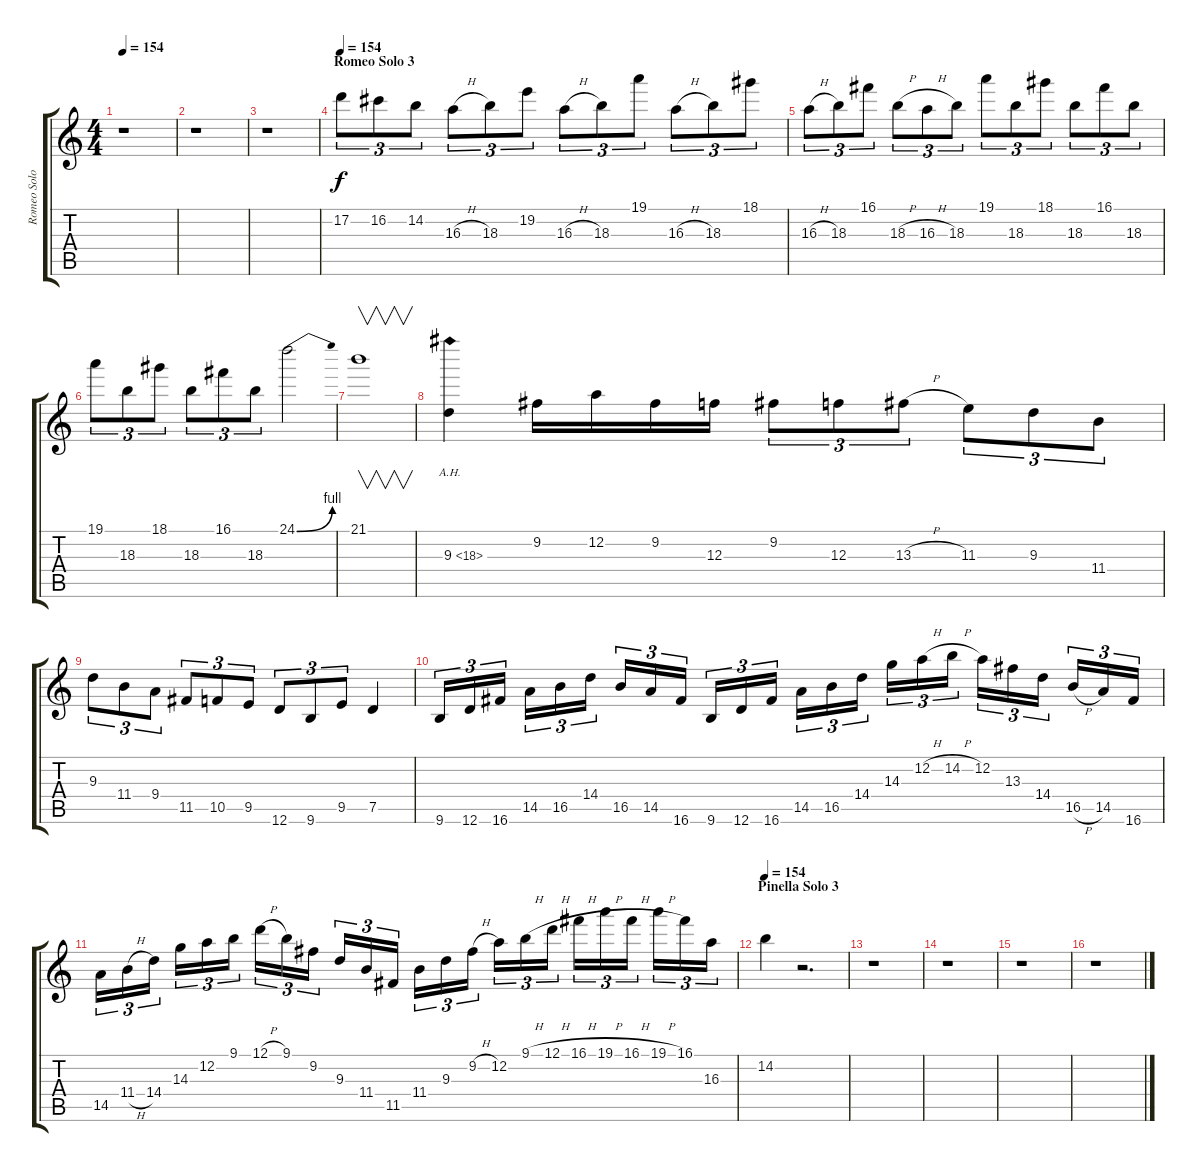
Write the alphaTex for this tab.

\track ("Romeo Solo" "Romeo Solo") {instrument distortionguitar}
\staff {score tabs}
\tuning (D4 A3 F3 C3 G2 D2) {hide}
\ts (4 4)
\tempo 154
\clef g2
\ks c
r.1{dy f} |
r.1 |
r.1 |
\section ("" "Romeo Solo 3")
\tempo 154
17.2.8{tu (3 2)} 16.2.8{tu (3 2)} 14.2.8{tu (3 2)} 16.3{h}.8{tu (3 2)} 18.3.8{tu (3 2)} 19.2.8{tu (3 2)} 16.3{h}.8{tu (3 2)} 18.3.8{tu (3 2)} 19.1.8{tu (3 2)} 16.3{h}.8{tu (3 2)} 18.3.8{tu (3 2)} 18.1.8{tu (3 2)} |
16.3{h}.8{tu (3 2)} 18.3.8{tu (3 2)} 16.1.8{tu (3 2)} 18.3{h}.8{tu (3 2)} 16.3{h}.8{tu (3 2)} 18.3.8{tu (3 2)} 19.1.8{tu (3 2)} 18.3.8{tu (3 2)} 18.1.8{tu (3 2)} 18.3.8{tu (3 2)} 16.1.8{tu (3 2)} 18.3.8{tu (3 2)} |
19.1.8{tu (3 2)} 18.3.8{tu (3 2)} 18.1.8{tu (3 2)} 18.3.8{tu (3 2)} 16.1.8{tu (3 2)} 18.3.8{tu (3 2)} 24.1{be (bend 0 0 60 4)}.2 |
21.1.1{v} |
9.3{ah 9}.4{instrument guitarharmonics} 9.2.16{instrument distortionguitar} 12.2.16 9.2.16 12.3.16 9.2.8{tu (3 2)} 12.3.8{tu (3 2)} 13.3{h}.8{tu (3 2)} 11.3.8{tu (3 2)} 9.3.8{tu (3 2)} 11.4.8{tu (3 2)} |
9.3.8{tu (3 2)} 11.4.8{tu (3 2)} 9.4.8{tu (3 2)} 11.5.8{tu (3 2)} 10.5.8{tu (3 2)} 9.5.8{tu (3 2)} 12.6.8{tu (3 2)} 9.6.8{tu (3 2)} 9.5.8{tu (3 2)} 7.5.4 |
9.6.16{tu (3 2)} 12.6.16{tu (3 2)} 16.6.16{tu (3 2)} 14.5.16{tu (3 2)} 16.5.16{tu (3 2)} 14.4.16{tu (3 2)} 16.5.16{tu (3 2)} 14.5.16{tu (3 2)} 16.6.16{tu (3 2)} 9.6.16{tu (3 2)} 12.6.16{tu (3 2)} 16.6.16{tu (3 2)} 14.5.16{tu (3 2)} 16.5.16{tu (3 2)} 14.4.16{tu (3 2)} 14.3.16{tu (3 2)} 12.2{h}.16{tu (3 2)} 14.2{h}.16{tu (3 2)} 12.2.16{tu (3 2)} 13.3.16{tu (3 2)} 14.4.16{tu (3 2)} 16.5{h}.16{tu (3 2)} 14.5.16{tu (3 2)} 16.6.16{tu (3 2)} |
14.5.16{tu (3 2)} 11.4{h}.16{tu (3 2)} 14.4.16{tu (3 2)} 14.3.16{tu (3 2)} 12.2.16{tu (3 2)} 9.1.16{tu (3 2)} 12.1{h}.16{tu (3 2)} 9.1.16{tu (3 2)} 9.2.16{tu (3 2)} 9.3.16{tu (3 2)} 11.4.16{tu (3 2)} 11.5.16{tu (3 2)} 11.4.16{tu (3 2)} 9.3.16{tu (3 2)} 9.2{h}.16{tu (3 2)} 12.2.16{tu (3 2)} 9.1{h}.16{tu (3 2)} 12.1{h}.16{tu (3 2)} 16.1{h}.16{tu (3 2)} 19.1{h}.16{tu (3 2)} 16.1{h}.16{tu (3 2)} 19.1{h}.16{tu (3 2)} 16.1.16{tu (3 2)} 16.3.16{tu (3 2)} |
\section ("" "Pinella Solo 3")
\tempo 154
14.2.4 r.2{d} |
r.1 |
r.1 |
r.1 |
r.1
